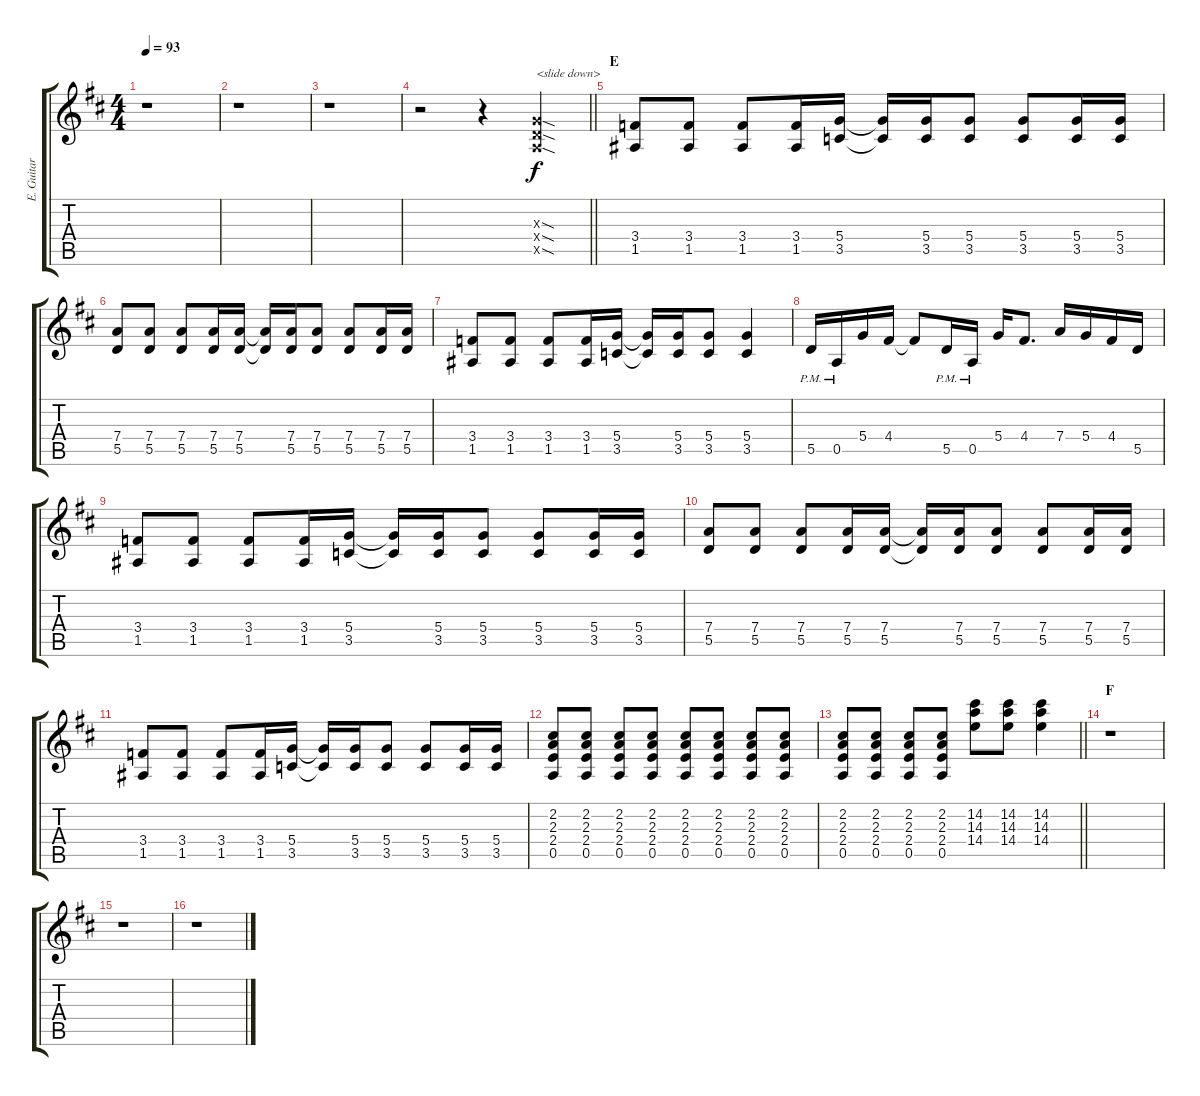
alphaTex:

\track ("E. Guitar IV" "E. Guitar ") {instrument overdrivenguitar}
\staff {score tabs}
\tuning (E4 B3 G3 D3 A2 E2) {hide}
\ts (4 4)
\tempo 93
\clef g2
\ks d
r.1{dy f} |
r.1 |
r.1 |
\barLineRight lightlight
r.2 r.4 (0.3{sod x} 0.4{sod x} 0.5{sod x}).4{txt "<slide down>"} |
\section ("" "E")
(3.4 1.5).8 (3.4 1.5).8 (3.4 1.5).8 (3.4 1.5).16 (5.4 3.5).16 (5.4{t} 3.5{t}).16 (5.4 3.5).16 (5.4 3.5).8 (5.4 3.5).8 (5.4 3.5).16 (5.4 3.5).16 |
(7.4 5.5).8 (7.4 5.5).8 (7.4 5.5).8 (7.4 5.5).16 (7.4 5.5).16 (7.4{t} 5.5{t}).16 (7.4 5.5).16 (7.4 5.5).8 (7.4 5.5).8 (7.4 5.5).16 (7.4 5.5).16 |
(3.4 1.5).8 (3.4 1.5).8 (3.4 1.5).8 (3.4 1.5).16 (5.4 3.5).16 (5.4{t} 3.5{t}).16 (5.4 3.5).16 (5.4 3.5).8 (5.4 3.5).4 |
5.5{pm}.16 0.5{pm}.16 5.4.16 4.4.16 4.4{t}.8 5.5{pm}.16 0.5{pm}.16 5.4.16 4.4.8{d} 7.4.16 5.4.16 4.4.16 5.5.16 |
(3.4 1.5).8 (3.4 1.5).8 (3.4 1.5).8 (3.4 1.5).16 (5.4 3.5).16 (5.4{t} 3.5{t}).16 (5.4 3.5).16 (5.4 3.5).8 (5.4 3.5).8 (5.4 3.5).16 (5.4 3.5).16 |
(7.4 5.5).8 (7.4 5.5).8 (7.4 5.5).8 (7.4 5.5).16 (7.4 5.5).16 (7.4{t} 5.5{t}).16 (7.4 5.5).16 (7.4 5.5).8 (7.4 5.5).8 (7.4 5.5).16 (7.4 5.5).16 |
(3.4 1.5).8 (3.4 1.5).8 (3.4 1.5).8 (3.4 1.5).16 (5.4 3.5).16 (5.4{t} 3.5{t}).16 (5.4 3.5).16 (5.4 3.5).8 (5.4 3.5).8 (5.4 3.5).16 (5.4 3.5).16 |
(2.2 2.3 2.4 0.5).8 (2.2 2.3 2.4 0.5).8 (2.2 2.3 2.4 0.5).8 (2.2 2.3 2.4 0.5).8 (2.2 2.3 2.4 0.5).8 (2.2 2.3 2.4 0.5).8 (2.2 2.3 2.4 0.5).8 (2.2 2.3 2.4 0.5).8 |
\barLineRight lightlight
(2.2 2.3 2.4 0.5).8 (2.2 2.3 2.4 0.5).8 (2.2 2.3 2.4 0.5).8 (2.2 2.3 2.4 0.5).8 (14.2 14.3 14.4).8 (14.2 14.3 14.4).8 (14.2 14.3 14.4).4 |
\section ("" "F")
r.1 |
r.1 |
r.1
